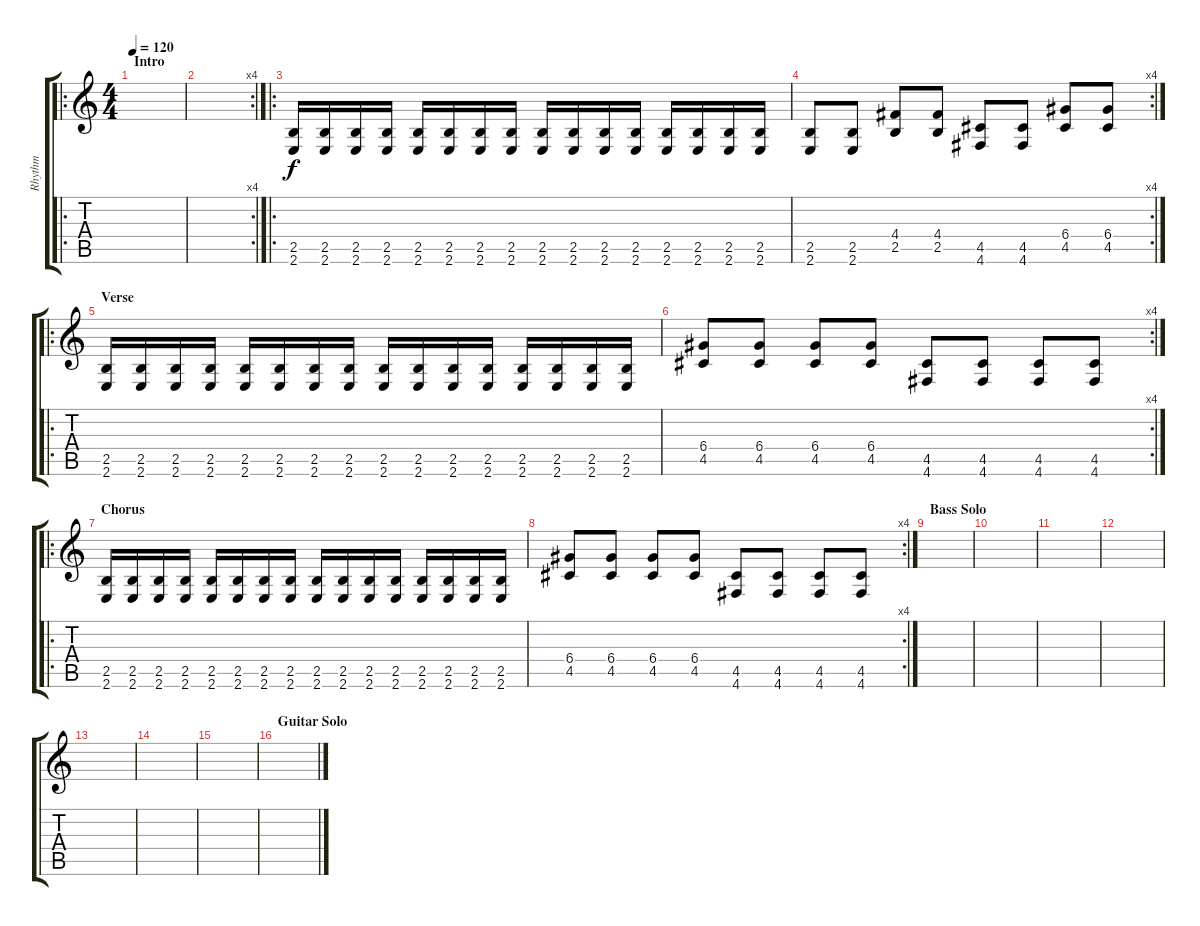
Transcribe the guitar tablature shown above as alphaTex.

\track ("Rhythm" "Rhythm") {instrument distortionguitar}
\staff {score tabs}
\tuning (E4 B3 G3 D3 A2 D2) {hide}
\ro
\ts (4 4)
\section ("" "Intro")
\tempo 120
\clef g2
\ks c
|
\rc 4
|
\ro
(2.5 2.6).16{volume 4} (2.5 2.6).16 (2.5 2.6).16 (2.5 2.6).16 (2.5 2.6).16 (2.5 2.6).16 (2.5 2.6).16 (2.5 2.6).16 (2.5 2.6).16 (2.5 2.6).16 (2.5 2.6).16 (2.5 2.6).16 (2.5 2.6).16 (2.5 2.6).16 (2.5 2.6).16 (2.5 2.6).16 |
\rc 4
(2.5 2.6).8 (2.5 2.6).8 (4.4 2.5).8 (4.4 2.5).8 (4.5 4.6).8 (4.5 4.6).8 (6.4 4.5).8 (6.4 4.5).8 |
\ro
\section ("" "Verse")
(2.5 2.6).16{volume 15} (2.5 2.6).16 (2.5 2.6).16 (2.5 2.6).16 (2.5 2.6).16 (2.5 2.6).16 (2.5 2.6).16 (2.5 2.6).16 (2.5 2.6).16 (2.5 2.6).16 (2.5 2.6).16 (2.5 2.6).16 (2.5 2.6).16 (2.5 2.6).16 (2.5 2.6).16 (2.5 2.6).16 |
\rc 4
(6.4 4.5).8 (6.4 4.5).8 (6.4 4.5).8 (6.4 4.5).8 (4.5 4.6).8 (4.5 4.6).8 (4.5 4.6).8 (4.5 4.6).8 |
\ro
\section ("" "Chorus")
(2.5 2.6).16 (2.5 2.6).16 (2.5 2.6).16 (2.5 2.6).16 (2.5 2.6).16 (2.5 2.6).16 (2.5 2.6).16 (2.5 2.6).16 (2.5 2.6).16 (2.5 2.6).16 (2.5 2.6).16 (2.5 2.6).16 (2.5 2.6).16 (2.5 2.6).16 (2.5 2.6).16 (2.5 2.6).16 |
\rc 4
(6.4 4.5).8 (6.4 4.5).8 (6.4 4.5).8 (6.4 4.5).8 (4.5 4.6).8 (4.5 4.6).8 (4.5 4.6).8 (4.5 4.6).8 |
\section ("" "Bass Solo")
|
|
|
|
|
|
|
\section ("" "Guitar Solo")
